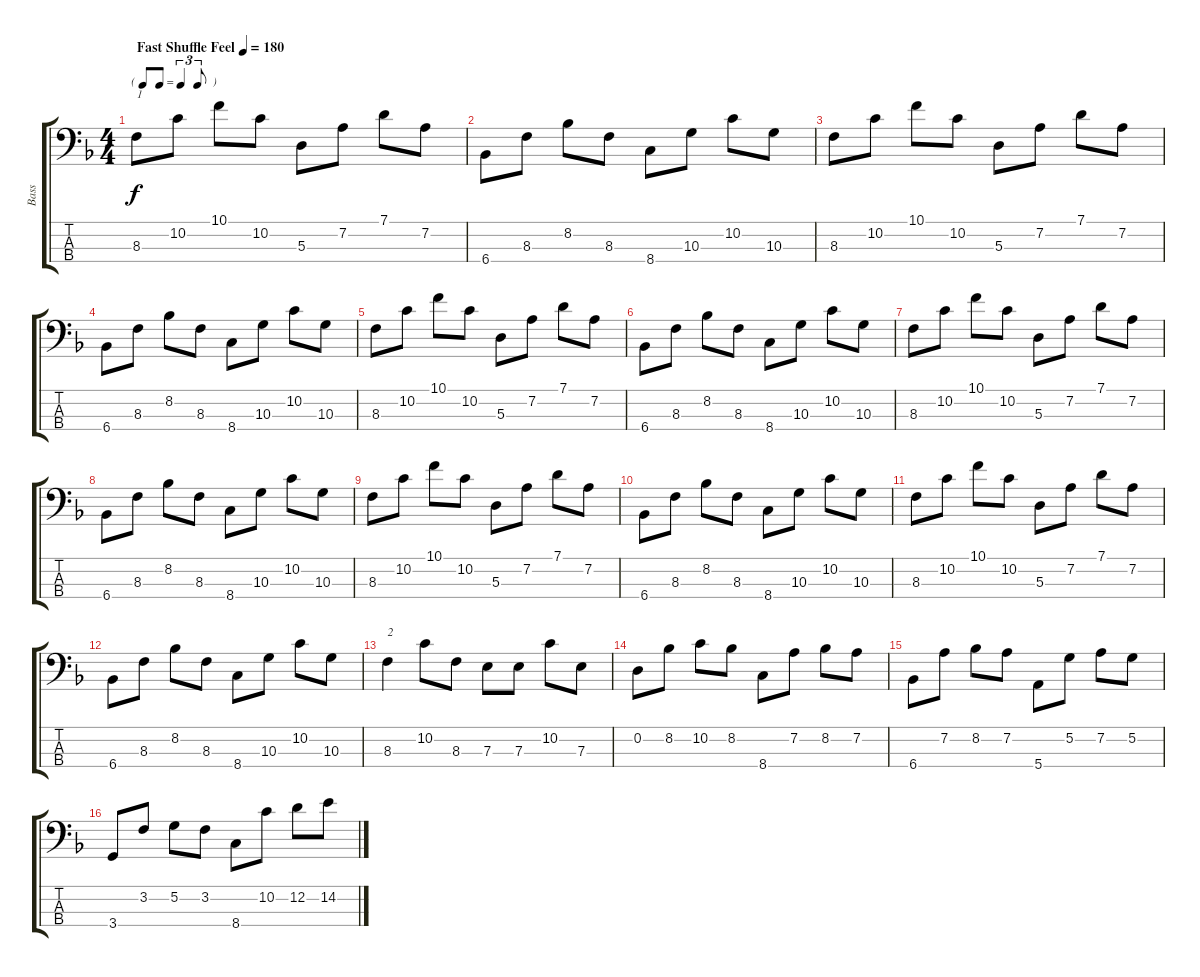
\track ("Bass" "Bass") {instrument electricbassfinger}
\staff {score tabs}
\tuning (G2 D2 A1 E1) {hide}
\ts (4 4)
\tf triplet8th
\tempo (180 "Fast Shuffle Feel")
\clef f4
\ks f
8.3.8{txt "1" dy f instrument electricbassfinger} 10.2.8 10.1.8 10.2.8 5.3.8 7.2.8 7.1.8 7.2.8 |
6.4.8 8.3.8 8.2.8 8.3.8 8.4.8 10.3.8 10.2.8 10.3.8 |
8.3.8 10.2.8 10.1.8 10.2.8 5.3.8 7.2.8 7.1.8 7.2.8 |
6.4.8 8.3.8 8.2.8 8.3.8 8.4.8 10.3.8 10.2.8 10.3.8 |
8.3.8 10.2.8 10.1.8 10.2.8 5.3.8 7.2.8 7.1.8 7.2.8 |
6.4.8 8.3.8 8.2.8 8.3.8 8.4.8 10.3.8 10.2.8 10.3.8 |
8.3.8 10.2.8 10.1.8 10.2.8 5.3.8 7.2.8 7.1.8 7.2.8 |
6.4.8 8.3.8 8.2.8 8.3.8 8.4.8 10.3.8 10.2.8 10.3.8 |
8.3.8 10.2.8 10.1.8 10.2.8 5.3.8 7.2.8 7.1.8 7.2.8 |
6.4.8 8.3.8 8.2.8 8.3.8 8.4.8 10.3.8 10.2.8 10.3.8 |
8.3.8 10.2.8 10.1.8 10.2.8 5.3.8 7.2.8 7.1.8 7.2.8 |
6.4.8 8.3.8 8.2.8 8.3.8 8.4.8 10.3.8 10.2.8 10.3.8 |
8.3.4{txt "2"} 10.2.8 8.3.8 7.3.8 7.3.8 10.2.8 7.3.8 |
0.2.8 8.2.8 10.2.8 8.2.8 8.4.8 7.2.8 8.2.8 7.2.8 |
6.4.8 7.2.8 8.2.8 7.2.8 5.4.8 5.2.8 7.2.8 5.2.8 |
3.4.8 3.2.8 5.2.8 3.2.8 8.4.8 10.2.8 12.2.8 14.2.8
